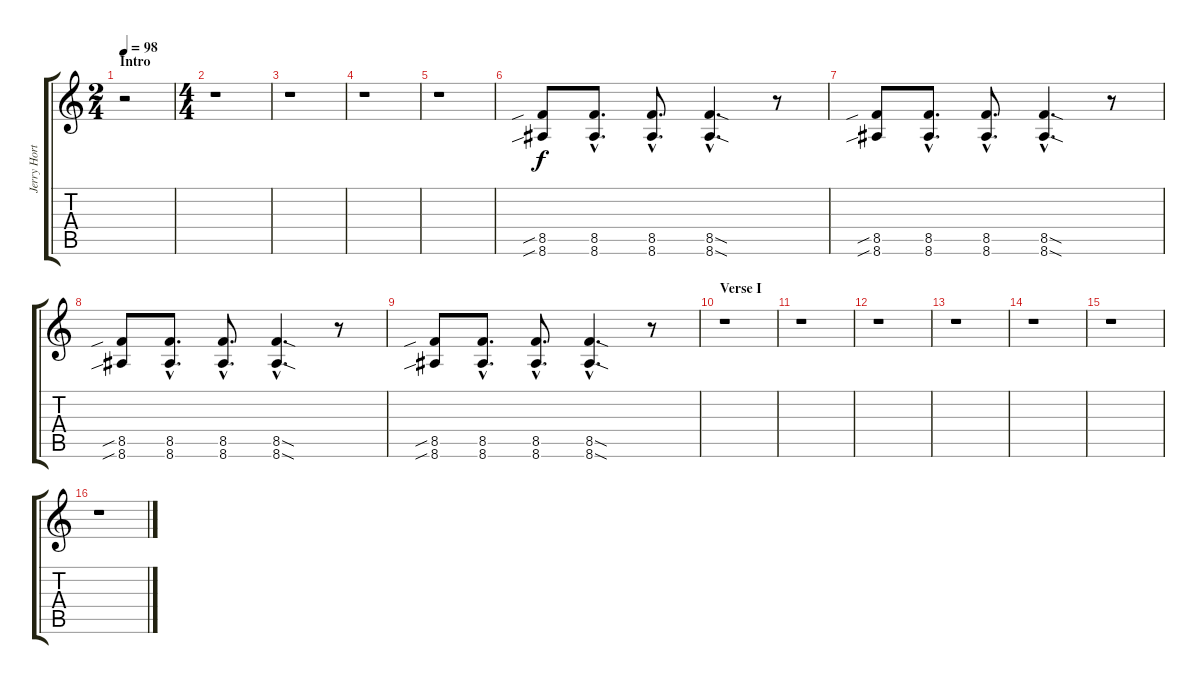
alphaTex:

\track ("Jerry Horton - 2nd Guitar" "Jerry Hort") {instrument overdrivenguitar}
\staff {score tabs}
\tuning (E4 B3 G3 D3 A2 D2) {hide}
\ts (2 4)
\section ("" "Intro")
\tempo 98
\clef g2
\ks c
r.2{dy f instrument overdrivenguitar} |
\ts (4 4)
r.1 |
r.1 |
r.1 |
r.1 |
(8.5{sib} 8.6{sib}).8 (8.5{hac} 8.6{hac}).8{d} (8.5{hac} 8.6{hac}).8{d} (8.5{sod hac} 8.6{sod hac}).4{d} r.8 |
(8.5{sib} 8.6{sib}).8 (8.5{hac} 8.6{hac}).8{d} (8.5{hac} 8.6{hac}).8{d} (8.5{sod hac} 8.6{sod hac}).4{d} r.8 |
(8.5{sib} 8.6{sib}).8 (8.5{hac} 8.6{hac}).8{d} (8.5{hac} 8.6{hac}).8{d} (8.5{sod hac} 8.6{sod hac}).4{d} r.8 |
(8.5{sib} 8.6{sib}).8 (8.5{hac} 8.6{hac}).8{d} (8.5{hac} 8.6{hac}).8{d} (8.5{sod hac} 8.6{sod hac}).4{d} r.8 |
\section ("" "Verse I")
r.1 |
r.1 |
r.1 |
r.1 |
r.1 |
r.1 |
r.1
